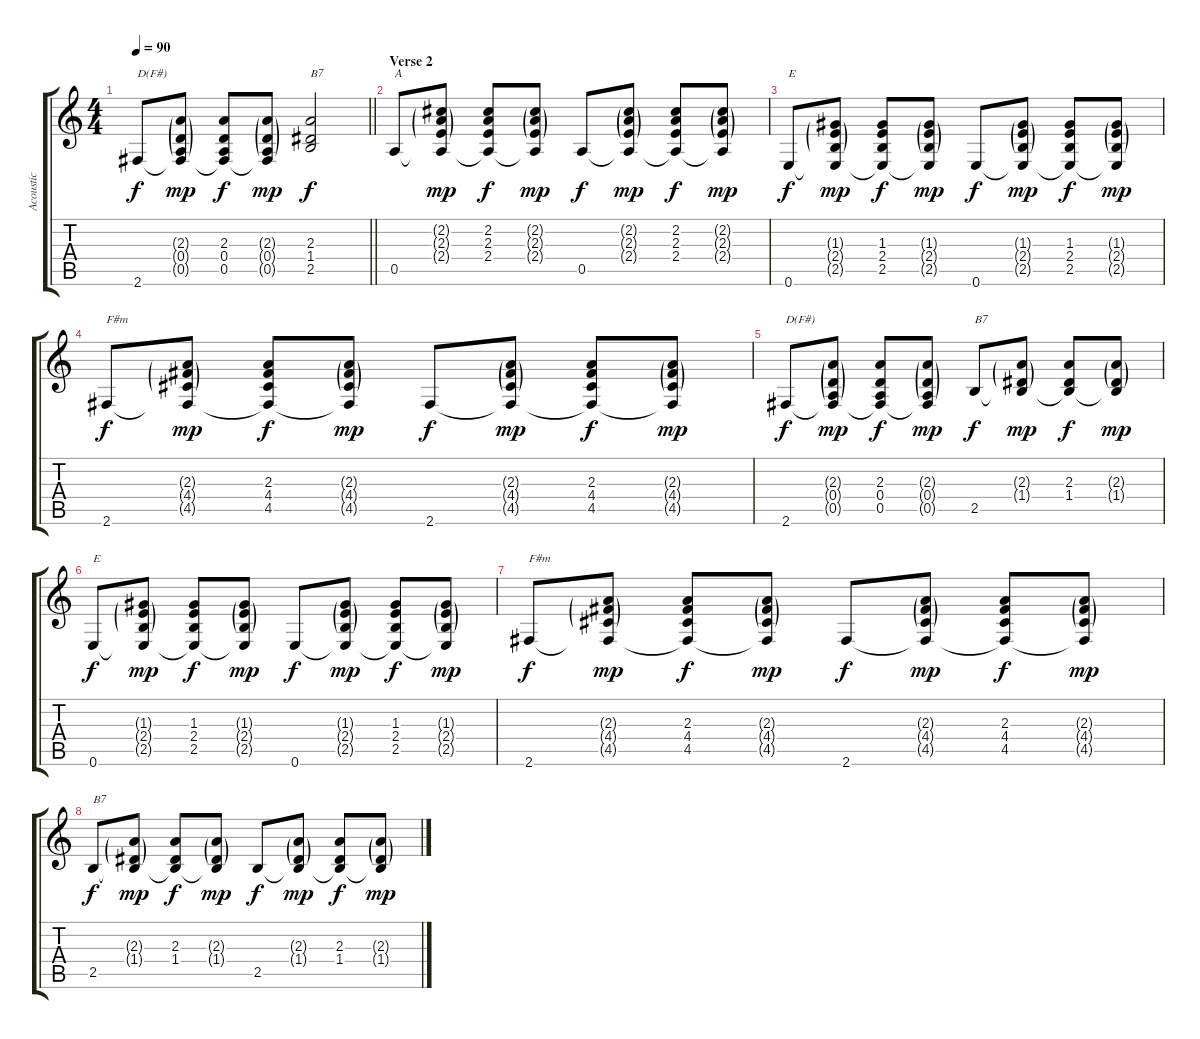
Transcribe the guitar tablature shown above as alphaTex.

\track ("Acoustic" "Acoustic") {instrument acousticguitarsteel}
\staff {score tabs}
\tuning (E4 B3 G3 D3 A2 E2) {hide}
\ts (4 4)
\tempo 90
\clef g2
\barLineRight lightlight
\ks c
2.6.8{txt "D(F#)" dy f} (2.3{g} 0.4{g} 0.5{g} 2.6{t}).8{dy mp} (2.3 0.4 0.5 2.6{t}).8{dy f} (2.3{g} 0.4{g} 0.5{g} 2.6{t}).8{dy mp} (2.3 1.4 2.5).2{txt "B7" dy f} |
\section ("" "Verse 2")
0.5.8{txt "A"} (2.2{g} 2.3{g} 2.4{g} 0.5{t}).8{dy mp} (2.2 2.3 2.4 0.5{t}).8{dy f} (2.2{g} 2.3{g} 2.4{g} 0.5{t}).8{dy mp} 0.5.8{dy f} (2.2{g} 2.3{g} 2.4{g} 0.5{t}).8{dy mp} (2.2 2.3 2.4 0.5{t}).8{dy f} (2.2{g} 2.3{g} 2.4{g} 0.5{t}).8{dy mp} |
0.6.8{txt "E" dy f} (1.3{g} 2.4{g} 2.5{g} 0.6{t}).8{dy mp} (1.3 2.4 2.5 0.6{t}).8{dy f} (1.3{g} 2.4{g} 2.5{g} 0.6{t}).8{dy mp} 0.6.8{dy f} (1.3{g} 2.4{g} 2.5{g} 0.6{t}).8{dy mp} (1.3 2.4 2.5 0.6{t}).8{dy f} (1.3{g} 2.4{g} 2.5{g} 0.6{t}).8{dy mp} |
2.6.8{txt "F#m" dy f} (2.3{g} 4.4{g} 4.5{g} 2.6{t}).8{dy mp} (2.3 4.4 4.5 2.6{t}).8{dy f} (2.3{g} 4.4{g} 4.5{g} 2.6{t}).8{dy mp} 2.6.8{dy f} (2.3{g} 4.4{g} 4.5{g} 2.6{t}).8{dy mp} (2.3 4.4 4.5 2.6{t}).8{dy f} (2.3{g} 4.4{g} 4.5{g} 2.6{t}).8{dy mp} |
2.6.8{txt "D(F#)" dy f} (2.3{g} 0.4{g} 0.5{g} 2.6{t}).8{dy mp} (2.3 0.4 0.5 2.6{t}).8{dy f} (2.3{g} 0.4{g} 0.5{g} 2.6{t}).8{dy mp} 2.5.8{txt "B7" dy f} (2.3{g} 1.4{g} 2.5{t}).8{dy mp} (2.3 1.4 2.5{t}).8{dy f} (2.3{g} 1.4{g} 2.5{t}).8{dy mp} |
0.6.8{txt "E" dy f} (1.3{g} 2.4{g} 2.5{g} 0.6{t}).8{dy mp} (1.3 2.4 2.5 0.6{t}).8{dy f} (1.3{g} 2.4{g} 2.5{g} 0.6{t}).8{dy mp} 0.6.8{dy f} (1.3{g} 2.4{g} 2.5{g} 0.6{t}).8{dy mp} (1.3 2.4 2.5 0.6{t}).8{dy f} (1.3{g} 2.4{g} 2.5{g} 0.6{t}).8{dy mp} |
2.6.8{txt "F#m" dy f} (2.3{g} 4.4{g} 4.5{g} 2.6{t}).8{dy mp} (2.3 4.4 4.5 2.6{t}).8{dy f} (2.3{g} 4.4{g} 4.5{g} 2.6{t}).8{dy mp} 2.6.8{dy f} (2.3{g} 4.4{g} 4.5{g} 2.6{t}).8{dy mp} (2.3 4.4 4.5 2.6{t}).8{dy f} (2.3{g} 4.4{g} 4.5{g} 2.6{t}).8{dy mp} |
2.5.8{txt "B7" dy f} (2.3{g} 1.4{g} 2.5{t}).8{dy mp} (2.3 1.4 2.5{t}).8{dy f} (2.3{g} 1.4{g} 2.5{t}).8{dy mp} 2.5.8{dy f} (2.3{g} 1.4{g} 2.5{t}).8{dy mp} (2.3 1.4 2.5{t}).8{dy f} (2.3{g} 1.4{g} 2.5{t}).8{dy mp}
